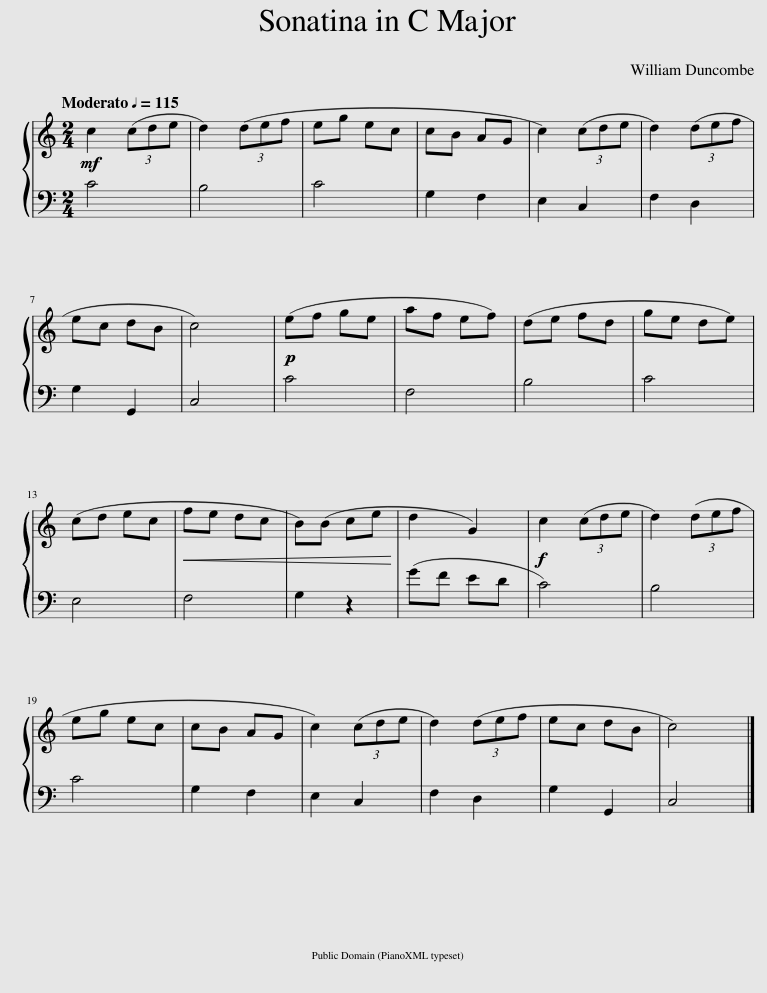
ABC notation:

X:1
%%score { 1 | 2 }
L:1/8
Q:1/4=115
M:2/4
I:linebreak $
K:C
V:1 treble
V:2 bass
V:1
!mf! c2 (3(cde | d2) (3(def | eg ec | cB AG | c2) (3(cde | %5
 d2) (3(def |$ ec dB | c4) |!p! (ef ge | af ef) | %10
 (de fd | ge de) |$ (cd ec |!<(! fe dc | B)(B ce!<)! | %15
 d2 G2) |!f! c2 (3(cde | d2) (3(def |$ eg ec | cB AG | %20
 c2) (3(cde | d2) (3(def | ec dB | c4) |] %24
V:2
 C4 | B,4 | C4 | G,2 F,2 | E,2 C,2 | %5
 F,2 D,2 |$ G,2 G,,2 | C,4 | C4 | F,4 | %10
 B,4 | C4 |$ E,4 | F,4 | G,2 z2 | %15
 (GF ED | C4) | B,4 |$ C4 | G,2 F,2 | %20
 E,2 C,2 | F,2 D,2 | G,2 G,,2 | C,4 |] %24
